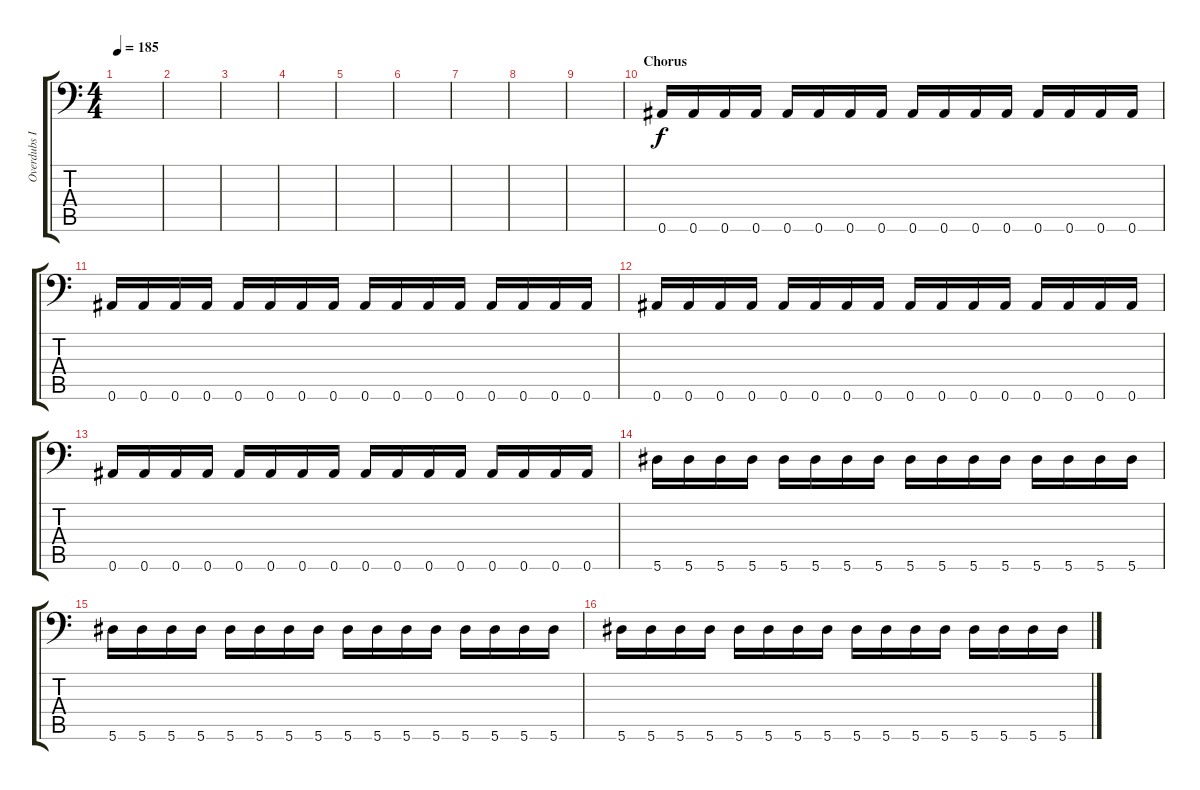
\track ("Overdubs II" "Overdubs I") {instrument distortionguitar}
\staff {score tabs}
\tuning (C4 G3 Eb3 Bb2 F2 Bb1) {hide}
\ts (4 4)
\tempo 185
\clef f4
\ks c
|
\section ("" "")
|
|
|
|
|
|
|
|
\section ("" "Chorus")
0.6.16 0.6.16 0.6.16 0.6.16 0.6.16 0.6.16 0.6.16 0.6.16 0.6.16 0.6.16 0.6.16 0.6.16 0.6.16 0.6.16 0.6.16 0.6.16 |
0.6.16 0.6.16 0.6.16 0.6.16 0.6.16 0.6.16 0.6.16 0.6.16 0.6.16 0.6.16 0.6.16 0.6.16 0.6.16 0.6.16 0.6.16 0.6.16 |
0.6.16 0.6.16 0.6.16 0.6.16 0.6.16 0.6.16 0.6.16 0.6.16 0.6.16 0.6.16 0.6.16 0.6.16 0.6.16 0.6.16 0.6.16 0.6.16 |
0.6.16 0.6.16 0.6.16 0.6.16 0.6.16 0.6.16 0.6.16 0.6.16 0.6.16 0.6.16 0.6.16 0.6.16 0.6.16 0.6.16 0.6.16 0.6.16 |
5.6.16 5.6.16 5.6.16 5.6.16 5.6.16 5.6.16 5.6.16 5.6.16 5.6.16 5.6.16 5.6.16 5.6.16 5.6.16 5.6.16 5.6.16 5.6.16 |
5.6.16 5.6.16 5.6.16 5.6.16 5.6.16 5.6.16 5.6.16 5.6.16 5.6.16 5.6.16 5.6.16 5.6.16 5.6.16 5.6.16 5.6.16 5.6.16 |
5.6.16 5.6.16 5.6.16 5.6.16 5.6.16 5.6.16 5.6.16 5.6.16 5.6.16 5.6.16 5.6.16 5.6.16 5.6.16 5.6.16 5.6.16 5.6.16
